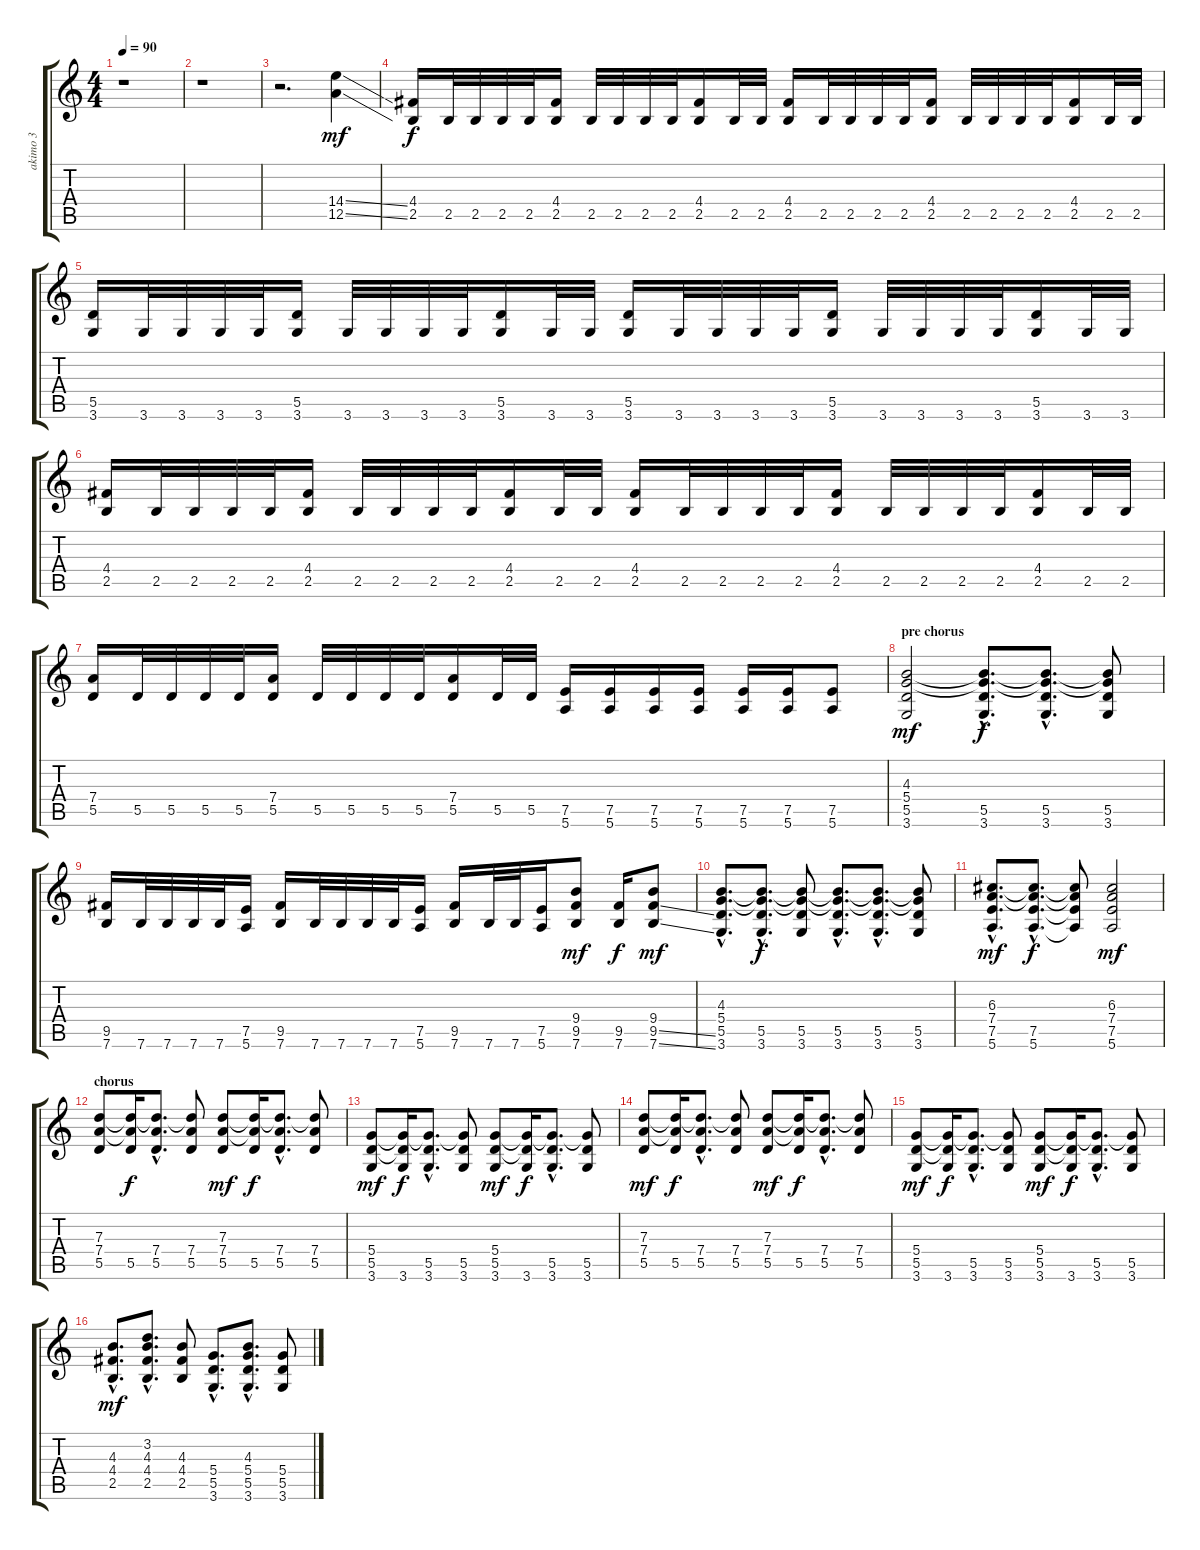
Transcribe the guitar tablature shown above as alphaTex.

\track ("akimo 3" "akimo 3") {instrument overdrivenguitar}
\staff {score tabs}
\tuning (E4 B3 G3 D3 A2 E2) {hide}
\ts (4 4)
\tempo 90
\clef g2
\ks c
r.1{dy mf} |
r.1 |
r.2{d} (14.4{ss} 12.5{ss}).4{balance 13} |
(4.4 2.5).16{dy f balance 8} 2.5.32 2.5.32 2.5.32 2.5.32 (4.4 2.5).16 2.5.32 2.5.32 2.5.32 2.5.32 (4.4 2.5).16 2.5.32 2.5.32 (4.4 2.5).16 2.5.32 2.5.32 2.5.32 2.5.32 (4.4 2.5).16 2.5.32 2.5.32 2.5.32 2.5.32 (4.4 2.5).16 2.5.32 2.5.32 |
(5.5 3.6).16 3.6.32 3.6.32 3.6.32 3.6.32 (5.5 3.6).16 3.6.32 3.6.32 3.6.32 3.6.32 (5.5 3.6).16 3.6.32 3.6.32 (5.5 3.6).16 3.6.32 3.6.32 3.6.32 3.6.32 (5.5 3.6).16 3.6.32 3.6.32 3.6.32 3.6.32 (5.5 3.6).16 3.6.32 3.6.32 |
(4.4 2.5).16 2.5.32 2.5.32 2.5.32 2.5.32 (4.4 2.5).16 2.5.32 2.5.32 2.5.32 2.5.32 (4.4 2.5).16 2.5.32 2.5.32 (4.4 2.5).16 2.5.32 2.5.32 2.5.32 2.5.32 (4.4 2.5).16 2.5.32 2.5.32 2.5.32 2.5.32 (4.4 2.5).16 2.5.32 2.5.32 |
(7.4 5.5).16 5.5.32 5.5.32 5.5.32 5.5.32 (7.4 5.5).16 5.5.32 5.5.32 5.5.32 5.5.32 (7.4 5.5).16 5.5.32 5.5.32 (7.5 5.6).16 (7.5 5.6).16 (7.5 5.6).16 (7.5 5.6).16 (7.5 5.6).16 (7.5 5.6).16 (7.5 5.6).8 |
\section ("" "pre chorus")
(4.3 5.4 5.5 3.6).2{dy mf} (4.3{hac t} 5.4{hac t} 5.5{hac} 3.6{hac}).8{d dy f} (4.3{hac t} 5.4{hac t} 5.5{hac} 3.6{hac}).8{d} (4.3{t} 5.4{t} 5.5 3.6).8 |
(9.5 7.6).16 7.6.32 7.6.32 7.6.32 7.6.32 (7.5 5.6).16 (9.5 7.6).16 7.6.32 7.6.32 7.6.32 7.6.32 (7.5 5.6).16 (9.5 7.6).16 7.6.32 7.6.32 (7.5 5.6).16 (9.4 9.5 7.6).8{dy mf} (9.5 7.6).16{dy f} (9.4 9.5{ss} 7.6{ss}).8{dy mf} |
(4.3{hac} 5.4{hac} 5.5{hac} 3.6{hac}).8{d} (4.3{hac t} 5.4{hac t} 5.5{hac} 3.6{hac}).8{d dy f} (4.3{t} 5.4{t} 5.5 3.6).8 (4.3{hac t} 5.4{hac t} 5.5{hac} 3.6{hac}).8{d} (4.3{hac t} 5.4{hac t} 5.5{hac} 3.6{hac}).8{d} (4.3{t} 5.4{t} 5.5 3.6).8 |
(6.3{hac} 7.4{hac} 7.5{hac} 5.6{hac}).8{d dy mf} (6.3{hac t} 7.4{hac t} 7.5{hac} 5.6{hac}).8{d dy f} (6.3{t} 7.4{t} 7.5{t} 5.6{t}).8 (6.3 7.4 7.5 5.6).2{dy mf} |
\section ("" "chorus")
(7.3 7.4 5.5).8 (7.3{t} 7.4{t} 5.5).16{dy f} (7.3{hac t} 7.4{hac} 5.5{hac}).8{d} (7.3{t} 7.4 5.5).8 (7.3 7.4 5.5).8{dy mf} (7.3{t} 7.4{t} 5.5).16{dy f} (7.3{hac t} 7.4{hac} 5.5{hac}).8{d} (7.3{t} 7.4 5.5).8 |
(5.4 5.5 3.6).8{dy mf} (5.4{t} 5.5{t} 3.6).16{dy f} (5.4{hac t} 5.5{hac} 3.6{hac}).8{d} (5.4{t} 5.5 3.6).8 (5.4 5.5 3.6).8{dy mf} (5.4{t} 5.5{t} 3.6).16{dy f} (5.4{hac t} 5.5{hac} 3.6{hac}).8{d} (5.4{t} 5.5 3.6).8 |
(7.3 7.4 5.5).8{dy mf} (7.3{t} 7.4{t} 5.5).16{dy f} (7.3{hac t} 7.4{hac} 5.5{hac}).8{d} (7.3{t} 7.4 5.5).8 (7.3 7.4 5.5).8{dy mf} (7.3{t} 7.4{t} 5.5).16{dy f} (7.3{hac t} 7.4{hac} 5.5{hac}).8{d} (7.3{t} 7.4 5.5).8 |
(5.4 5.5 3.6).8{dy mf} (5.4{t} 5.5{t} 3.6).16{dy f} (5.4{hac t} 5.5{hac} 3.6{hac}).8{d} (5.4{t} 5.5 3.6).8 (5.4 5.5 3.6).8{dy mf} (5.4{t} 5.5{t} 3.6).16{dy f} (5.4{hac t} 5.5{hac} 3.6{hac}).8{d} (5.4{t} 5.5 3.6).8 |
(4.3{hac} 4.4{hac} 2.5{hac}).8{d dy mf} (3.2{hac} 4.3{hac} 4.4{hac} 2.5{hac}).8{d} (4.3 4.4 2.5).8 (5.4{hac} 5.5{hac} 3.6{hac}).8{d} (4.3{hac} 5.4{hac} 5.5{hac} 3.6{hac}).8{d} (5.4 5.5 3.6).8
